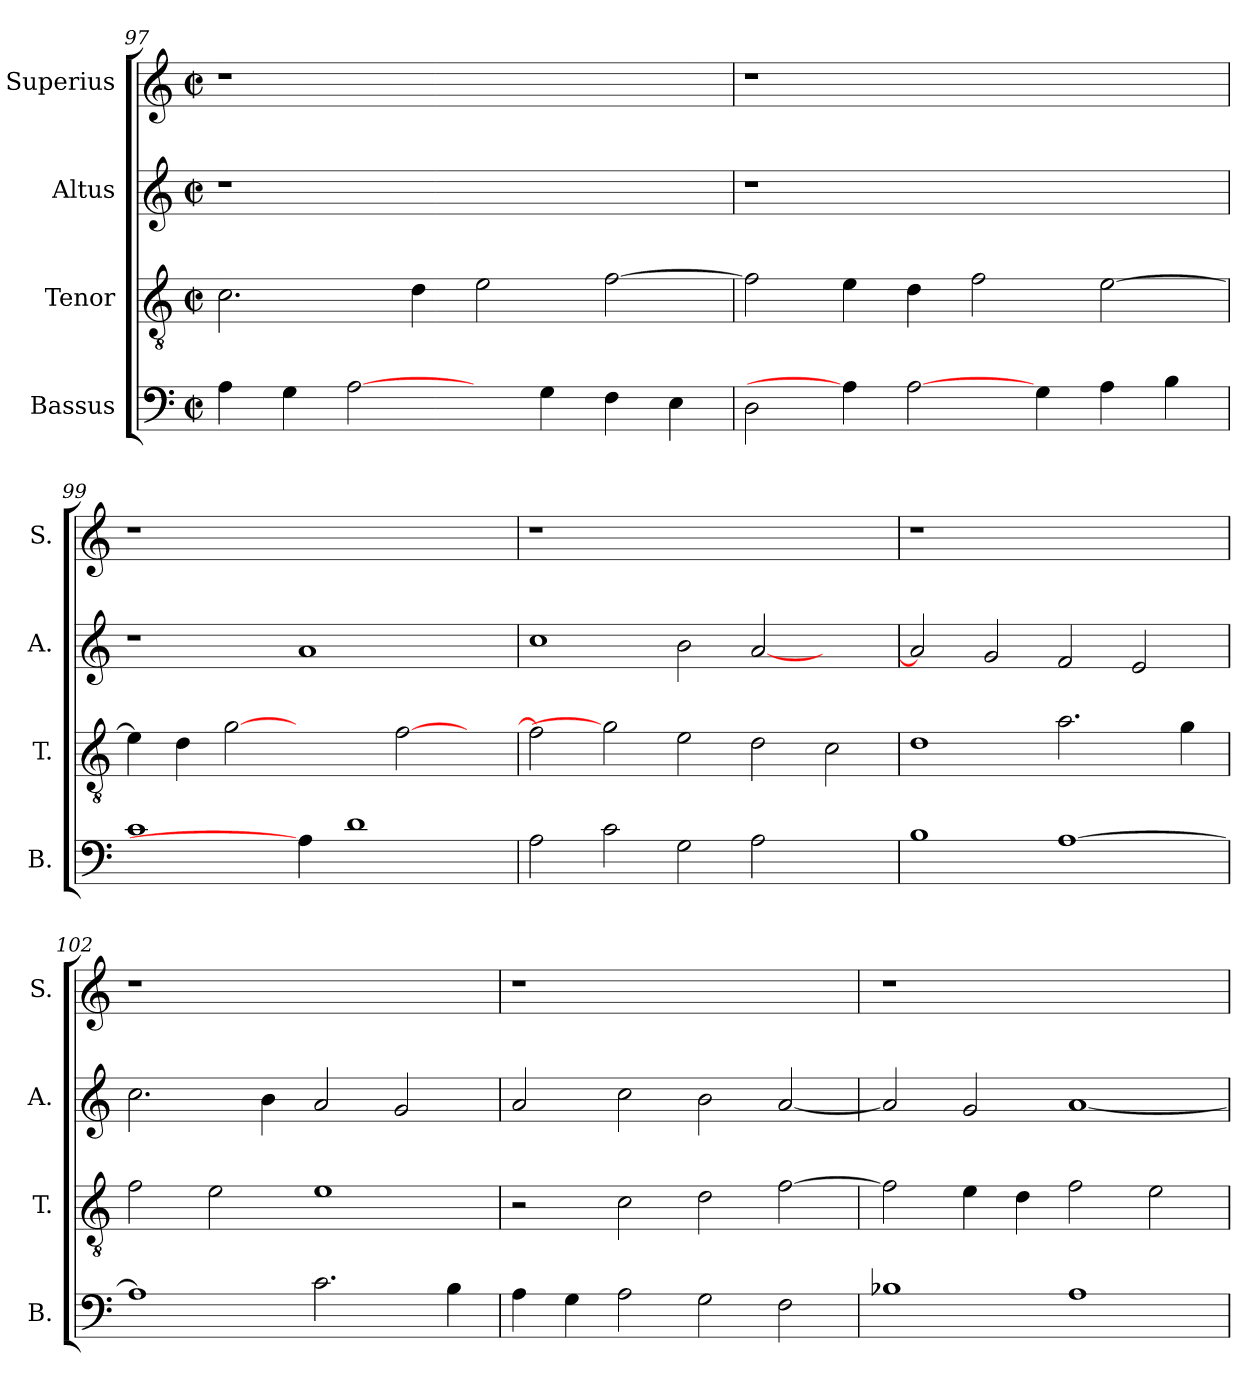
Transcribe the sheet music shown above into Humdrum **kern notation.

**kern	**kern	**kern	**kern
*part4	*part3	*part2	*part1
*staff4	*staff3	*staff2	*staff1
*I"Bassus	*I"Tenor	*I"Altus	*I"Superius
*I'B.	*I'T.	*I'A.	*I'S.
*clefF4	*clefGv2	*clefG2	*clefG2
*	*ITrd7c12	*	*
*k[]	*k[]	*k[]	*k[]
*C:	*C:	*C:	*C:
*M2/2	*M2/2	*M2/2	*M2/2
*met(c|)	*met(c|)	*met(c|)	*met(c|)
=97	=97	=97	=97
!	!	!LO:N:vis=1	!LO:N:vis=1
4Ai\	2.Ci\	1r	1r
4Gi\	.	.	.
[2Ai\	.	.	.
.	4Di\	.	.
4ryy	2Ei\	1ryy	1ryy
4Gi\	.	.	.
4Fi\	[>2Fi\	.	.
4Ei\	.	.	.
=98	=98	=98	=98
!	!	!LO:N:vis=1	!LO:N:vis=1
2Di\	2Fi\]	1r	1r
4Ai\]	4Ei\	.	.
[2Ai\	4Di\	.	.
.	2Fi\	1ryy	1ryy
4Gi\	.	.	.
4Ai\	[>2Ei\	.	.
4Bi\	.	.	.
=99	=99	=99	=99
!	!	!	!LO:N:vis=1
1ci	4Ei\]	1r	1r
.	4Di\	.	.
.	[2Gi	.	.
4Ai\]	2ryy	1ai	1ryy
1di	.	.	.
.	[>2Fi\	.	.
.	4ryy	4ryy	4ryy
=100	=100	=100	=100
!	!	!	!LO:N:vis=1
2Ai\	2Fi\]	1cci	1r
2ci\	2Gi]	.	.
2Gi\	2Ei\	2bi\	1.ryy
2Ai\	2Di\	[<2ai/	.
2ryy	2Ci\	2ryy	.
!!LO:LB:g=z
=101	=101	=101	=101
!	!	!	!LO:N:vis=1
1Bi	1Di	2ai/]	1r
.	.	2gi/	.
[>1Ai	2.Ai\	2fi/	1ryy
.	.	2ei/	.
.	4Gi\	.	.
=102	=102	=102	=102
!	!	!	!LO:N:vis=1
1Ai]	2Fi\	2.cci\	1r
.	2Ei\	.	.
.	.	4bi\	.
2.ci\	1Ei	2ai/	1ryy
.	.	2gi/	.
4Bi\	.	.	.
=103	=103	=103	=103
!	!	!	!LO:N:vis=1
4Ai\	2r	2ai/	1r
4Gi\	.	.	.
2Ai\	2Ci\	2cci\	.
2Gi\	2Di\	2bi\	1ryy
2Fi\	[>2Fi\	[<2ai/	.
=104	=104	=104	=104
!	!	!	!LO:N:vis=1
1B-Xi	2Fi\]	2ai/]	1r
.	4Ei\	2gi/	.
.	4Di\	.	.
1Ai	2Fi\	[<1ai	1ryy
.	2Ei\	.	.
=	=	=	=
*-	*-	*-	*-
